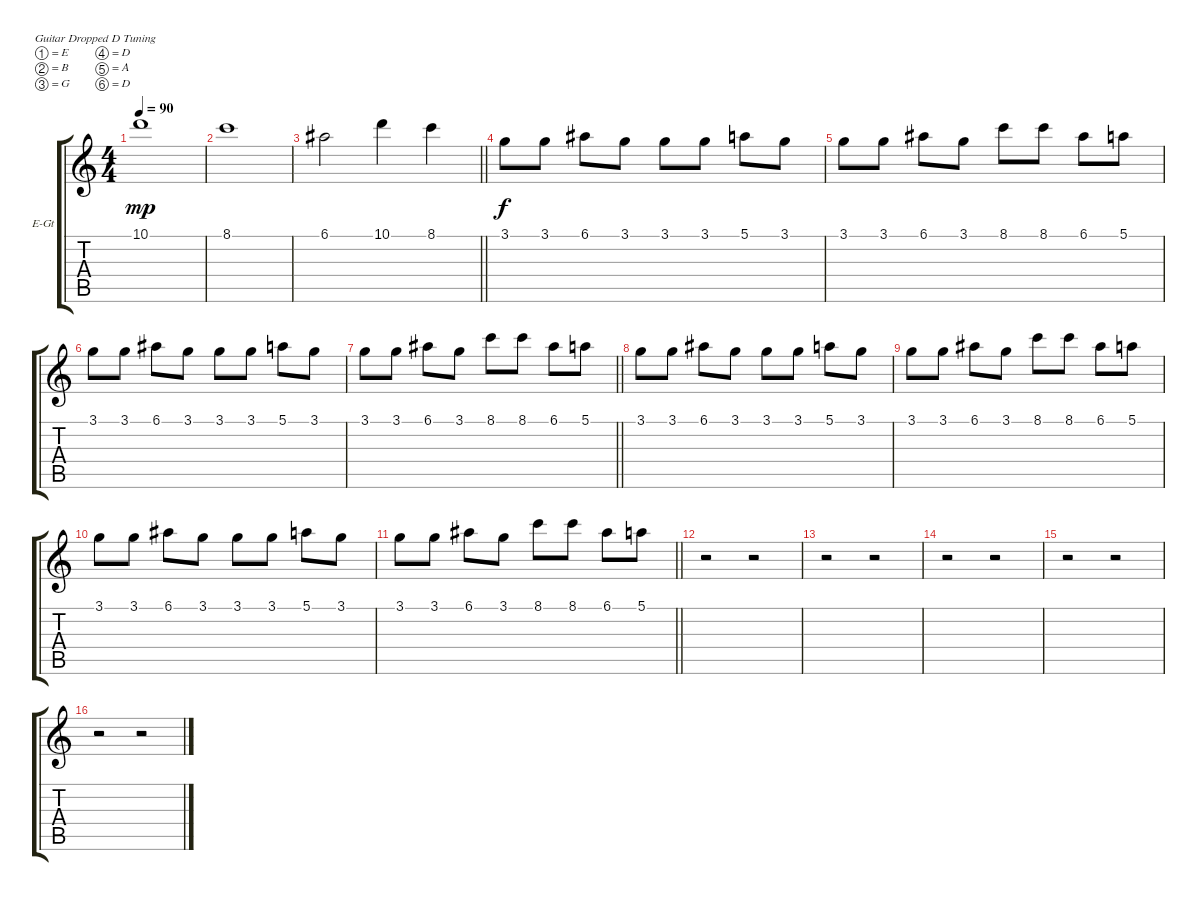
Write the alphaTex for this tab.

\bracketExtendMode groupsimilarinstruments
\firstSystemTrackNameOrientation horizontal
\otherSystemsTrackNameOrientation horizontal
\track ("Lead Left" "E-Gt") {instrument distortionguitar}
\staff {score tabs}
\tuning (E4 B3 G3 D3 A2 D2)
\ts (4 4)
\tempo 90
\clef g2
\ks c
10.1.1{dy mp} |
8.1.1 |
\barLineRight lightlight
6.1.2 10.1.4 8.1.4 |
3.1.8{dy f} 3.1.8 6.1.8 3.1.8 3.1.8 3.1.8 5.1.8 3.1.8 |
3.1.8 3.1.8 6.1.8 3.1.8 8.1.8 8.1.8 6.1.8 5.1.8 |
3.1.8 3.1.8 6.1.8 3.1.8 3.1.8 3.1.8 5.1.8 3.1.8 |
\barLineRight lightlight
3.1.8 3.1.8 6.1.8 3.1.8 8.1.8 8.1.8 6.1.8 5.1.8 |
3.1.8 3.1.8 6.1.8 3.1.8 3.1.8 3.1.8 5.1.8 3.1.8 |
3.1.8 3.1.8 6.1.8 3.1.8 8.1.8 8.1.8 6.1.8 5.1.8 |
3.1.8 3.1.8 6.1.8 3.1.8 3.1.8 3.1.8 5.1.8 3.1.8 |
\barLineRight lightlight
3.1.8 3.1.8 6.1.8 3.1.8 8.1.8 8.1.8 6.1.8 5.1.8 |
r.2 r.2 |
r.2 r.2 |
r.2 r.2 |
r.2 r.2 |
r.2 r.2
